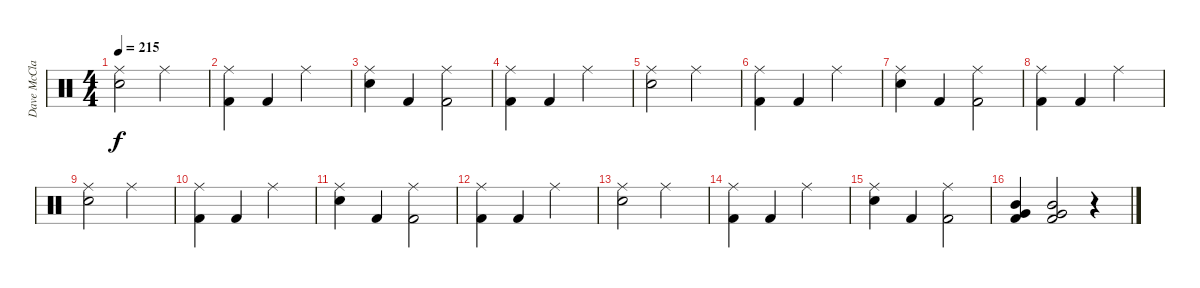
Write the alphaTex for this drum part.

\track ("Dave McClain" "Dave McCla") {instrument percussion}
\staff {score}
\articulation defaults
\ts (4 4)
\tempo 215
\clef neutral
\ks c
("Ride (middle)" "Electric Snare (hit)").2{dy f} "Ride (middle)".2 |
("Ride (middle)" "Kick (hit) 2").4 "Kick (hit) 2".4 "Ride (middle)".2 |
("Ride (middle)" "Electric Snare (hit)").4 "Kick (hit) 2".4 ("Ride (middle)" "Kick (hit) 2").2 |
("Ride (middle)" "Kick (hit) 2").4 "Kick (hit) 2".4 "Ride (middle)".2 |
("Ride (middle)" "Electric Snare (hit)").2 "Ride (middle)".2 |
("Ride (middle)" "Kick (hit) 2").4 "Kick (hit) 2".4 "Ride (middle)".2 |
("Ride (middle)" "Electric Snare (hit)").4 "Kick (hit) 2".4 ("Ride (middle)" "Kick (hit) 2").2 |
("Ride (middle)" "Kick (hit) 2").4 "Kick (hit) 2".4 "Ride (middle)".2 |
("Ride (middle)" "Electric Snare (hit)").2 "Ride (middle)".2 |
("Ride (middle)" "Kick (hit) 2").4 "Kick (hit) 2".4 "Ride (middle)".2 |
("Ride (middle)" "Electric Snare (hit)").4 "Kick (hit) 2".4 ("Ride (middle)" "Kick (hit) 2").2 |
("Ride (middle)" "Kick (hit) 2").4 "Kick (hit) 2".4 "Ride (middle)".2 |
("Ride (middle)" "Electric Snare (hit)").2 "Ride (middle)".2 |
("Ride (middle)" "Kick (hit) 2").4 "Kick (hit) 2".4 "Ride (middle)".2 |
("Ride (middle)" "Electric Snare (hit)").4 "Kick (hit) 2".4 ("Ride (middle)" "Kick (hit) 2").2 |
("Mid Tom (hit)" "Very Low Tom (hit)" "Kick (hit) 2").4 ("Mid Tom (hit)" "Very Low Tom (hit)" "Kick (hit) 2").2 r.4
